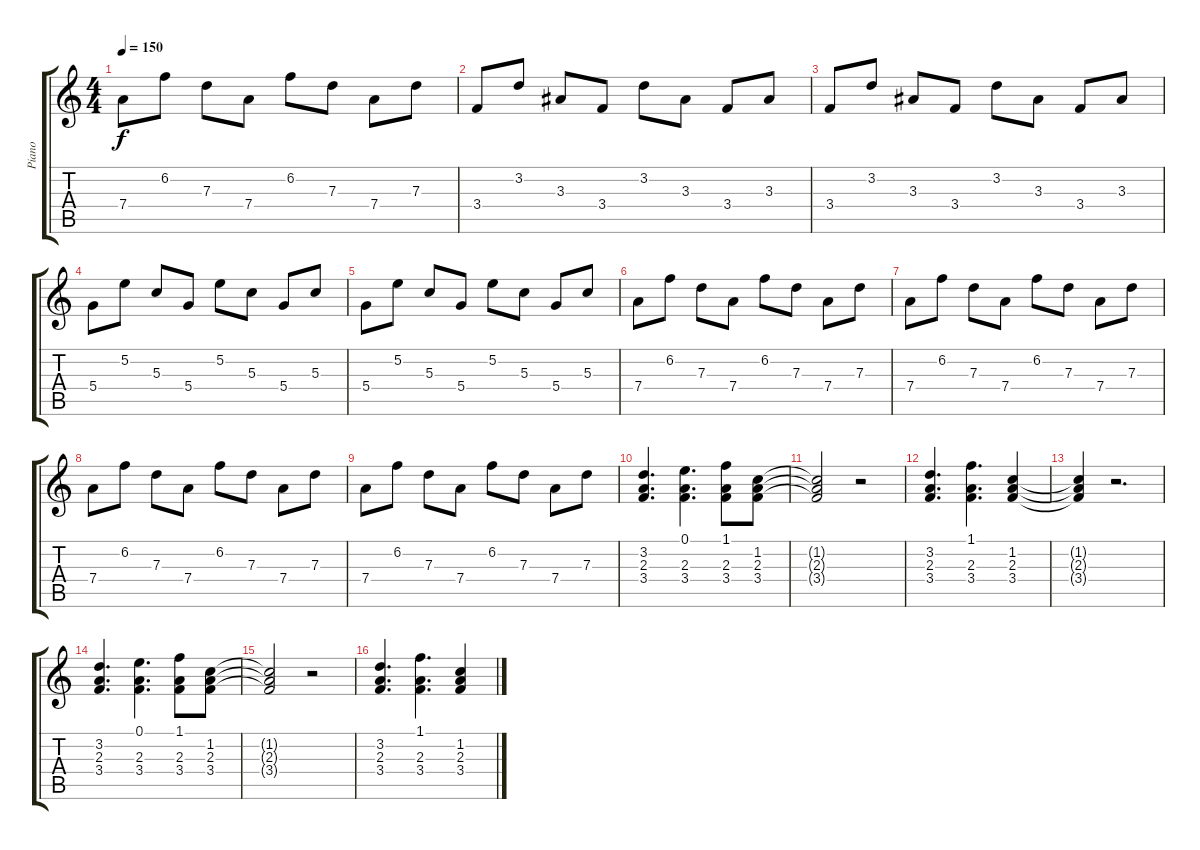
\track ("Piano" "Piano") {instrument brightacousticpiano}
\staff {score tabs}
\tuning (E5 B4 G4 D4 A3 E3) {hide}
\ts (4 4)
\tempo 150
\clef g2
\ks c
7.4.8{dy f} 6.2.8 7.3.8 7.4.8 6.2.8 7.3.8 7.4.8 7.3.8 |
3.4.8 3.2.8 3.3.8 3.4.8 3.2.8 3.3.8 3.4.8 3.3.8 |
3.4.8 3.2.8 3.3.8 3.4.8 3.2.8 3.3.8 3.4.8 3.3.8 |
5.4.8 5.2.8 5.3.8 5.4.8 5.2.8 5.3.8 5.4.8 5.3.8 |
5.4.8 5.2.8 5.3.8 5.4.8 5.2.8 5.3.8 5.4.8 5.3.8 |
7.4.8 6.2.8 7.3.8 7.4.8 6.2.8 7.3.8 7.4.8 7.3.8 |
7.4.8 6.2.8 7.3.8 7.4.8 6.2.8 7.3.8 7.4.8 7.3.8 |
7.4.8 6.2.8 7.3.8 7.4.8 6.2.8 7.3.8 7.4.8 7.3.8 |
7.4.8 6.2.8 7.3.8 7.4.8 6.2.8 7.3.8 7.4.8 7.3.8 |
(3.2 2.3 3.4).4{d} (0.1 2.3 3.4).4{d} (1.1 2.3 3.4).8 (1.2 2.3 3.4).8 |
(1.2{t} 2.3{t} 3.4{t}).2 r.2 |
(3.2 2.3 3.4).4{d} (1.1 2.3 3.4).4{d} (1.2 2.3 3.4).4 |
(1.2{t} 2.3{t} 3.4{t}).4 r.2{d} |
(3.2 2.3 3.4).4{d} (0.1 2.3 3.4).4{d} (1.1 2.3 3.4).8 (1.2 2.3 3.4).8 |
(1.2{t} 2.3{t} 3.4{t}).2 r.2 |
(3.2 2.3 3.4).4{d} (1.1 2.3 3.4).4{d} (1.2 2.3 3.4).4
